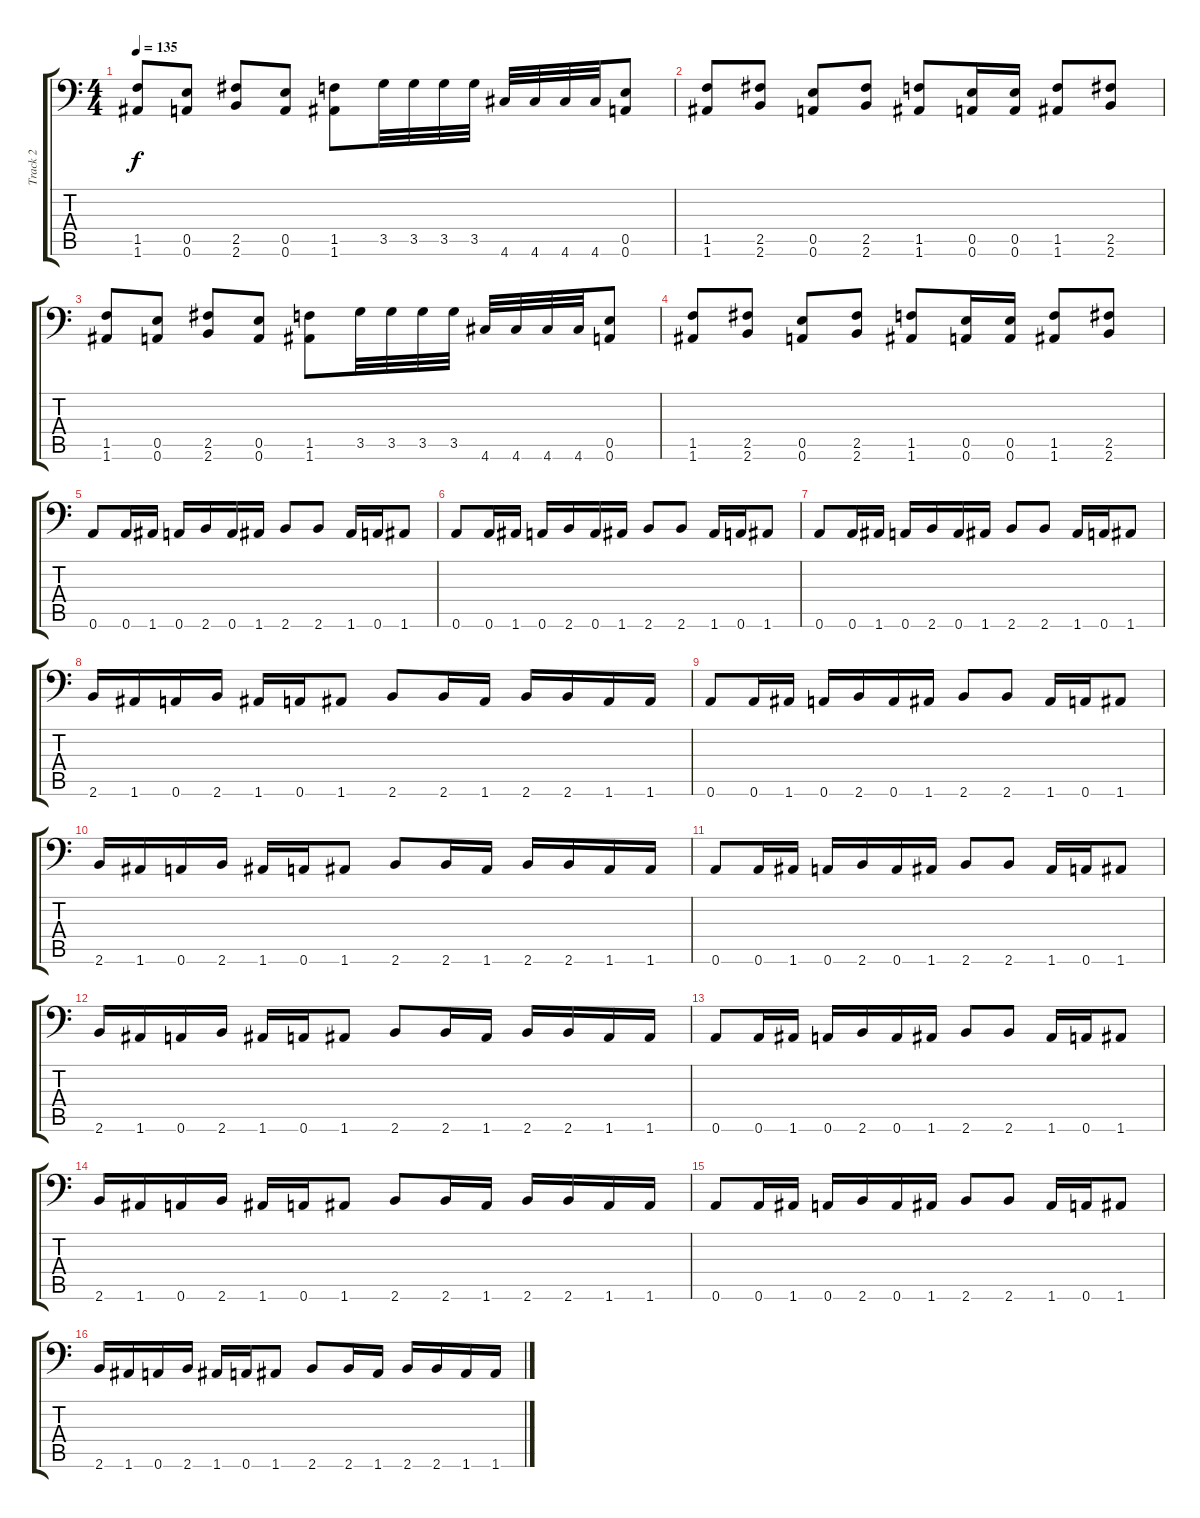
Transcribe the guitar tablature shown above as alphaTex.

\track ("Track 2" "Track 2") {instrument distortionguitar}
\staff {score tabs}
\tuning (B3 Gb3 D3 A2 E2 A1) {hide}
\ts (4 4)
\tempo 135
\clef f4
\ks c
(1.5 1.6).8{dy f} (0.5 0.6).8 (2.5 2.6).8 (0.5 0.6).8 (1.5 1.6).8 3.5.32 3.5.32 3.5.32 3.5.32 4.6.32 4.6.32 4.6.32 4.6.32 (0.5 0.6).8 |
(1.5 1.6).8 (2.5 2.6).8 (0.5 0.6).8 (2.5 2.6).8 (1.5 1.6).8 (0.5 0.6).16 (0.5 0.6).16 (1.5 1.6).8 (2.5 2.6).8 |
(1.5 1.6).8 (0.5 0.6).8 (2.5 2.6).8 (0.5 0.6).8 (1.5 1.6).8 3.5.32 3.5.32 3.5.32 3.5.32 4.6.32 4.6.32 4.6.32 4.6.32 (0.5 0.6).8 |
(1.5 1.6).8 (2.5 2.6).8 (0.5 0.6).8 (2.5 2.6).8 (1.5 1.6).8 (0.5 0.6).16 (0.5 0.6).16 (1.5 1.6).8 (2.5 2.6).8 |
0.6.8 0.6.16 1.6.16 0.6.16 2.6.16 0.6.16 1.6.16 2.6.8 2.6.8 1.6.16 0.6.16 1.6.8 |
0.6.8 0.6.16 1.6.16 0.6.16 2.6.16 0.6.16 1.6.16 2.6.8 2.6.8 1.6.16 0.6.16 1.6.8 |
0.6.8 0.6.16 1.6.16 0.6.16 2.6.16 0.6.16 1.6.16 2.6.8 2.6.8 1.6.16 0.6.16 1.6.8 |
2.6.16 1.6.16 0.6.16 2.6.16 1.6.16 0.6.16 1.6.8 2.6.8 2.6.16 1.6.16 2.6.16 2.6.16 1.6.16 1.6.16 |
0.6.8 0.6.16 1.6.16 0.6.16 2.6.16 0.6.16 1.6.16 2.6.8 2.6.8 1.6.16 0.6.16 1.6.8 |
2.6.16 1.6.16 0.6.16 2.6.16 1.6.16 0.6.16 1.6.8 2.6.8 2.6.16 1.6.16 2.6.16 2.6.16 1.6.16 1.6.16 |
0.6.8 0.6.16 1.6.16 0.6.16 2.6.16 0.6.16 1.6.16 2.6.8 2.6.8 1.6.16 0.6.16 1.6.8 |
2.6.16 1.6.16 0.6.16 2.6.16 1.6.16 0.6.16 1.6.8 2.6.8 2.6.16 1.6.16 2.6.16 2.6.16 1.6.16 1.6.16 |
0.6.8 0.6.16 1.6.16 0.6.16 2.6.16 0.6.16 1.6.16 2.6.8 2.6.8 1.6.16 0.6.16 1.6.8 |
2.6.16 1.6.16 0.6.16 2.6.16 1.6.16 0.6.16 1.6.8 2.6.8 2.6.16 1.6.16 2.6.16 2.6.16 1.6.16 1.6.16 |
0.6.8 0.6.16 1.6.16 0.6.16 2.6.16 0.6.16 1.6.16 2.6.8 2.6.8 1.6.16 0.6.16 1.6.8 |
2.6.16 1.6.16 0.6.16 2.6.16 1.6.16 0.6.16 1.6.8 2.6.8 2.6.16 1.6.16 2.6.16 2.6.16 1.6.16 1.6.16
